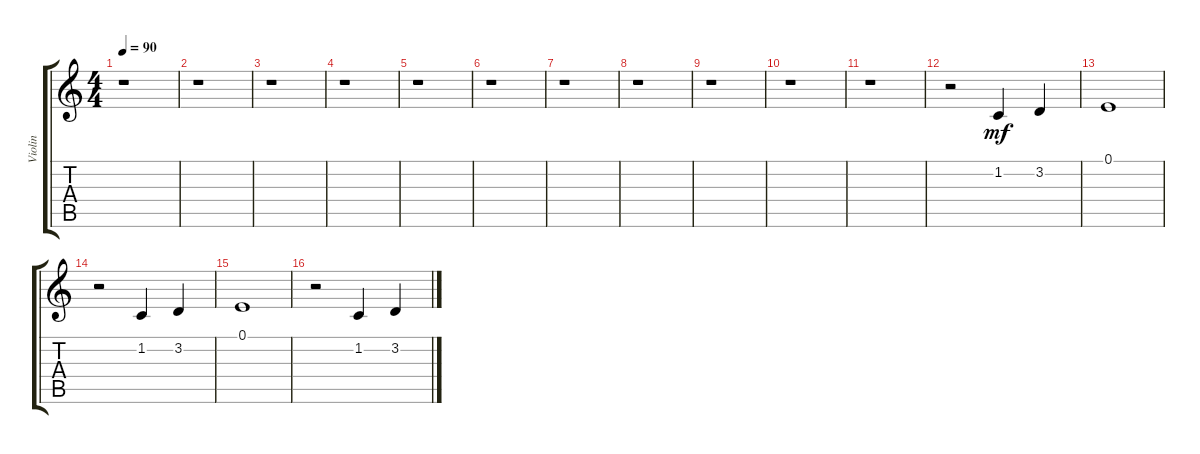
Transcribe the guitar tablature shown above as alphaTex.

\track ("Violin" "Violin") {instrument violin}
\staff {score tabs}
\tuning (E4 B3 G3 D3 A2 E2) {hide}
\ts (4 4)
\tempo 90
\clef g2
\ks c
r.1{dy mf} |
r.1 |
r.1 |
r.1 |
r.1 |
r.1 |
r.1 |
r.1 |
r.1 |
r.1 |
r.1 |
r.2 1.2.4 3.2.4 |
0.1.1 |
r.2 1.2.4 3.2.4 |
0.1.1 |
r.2 1.2.4 3.2.4
